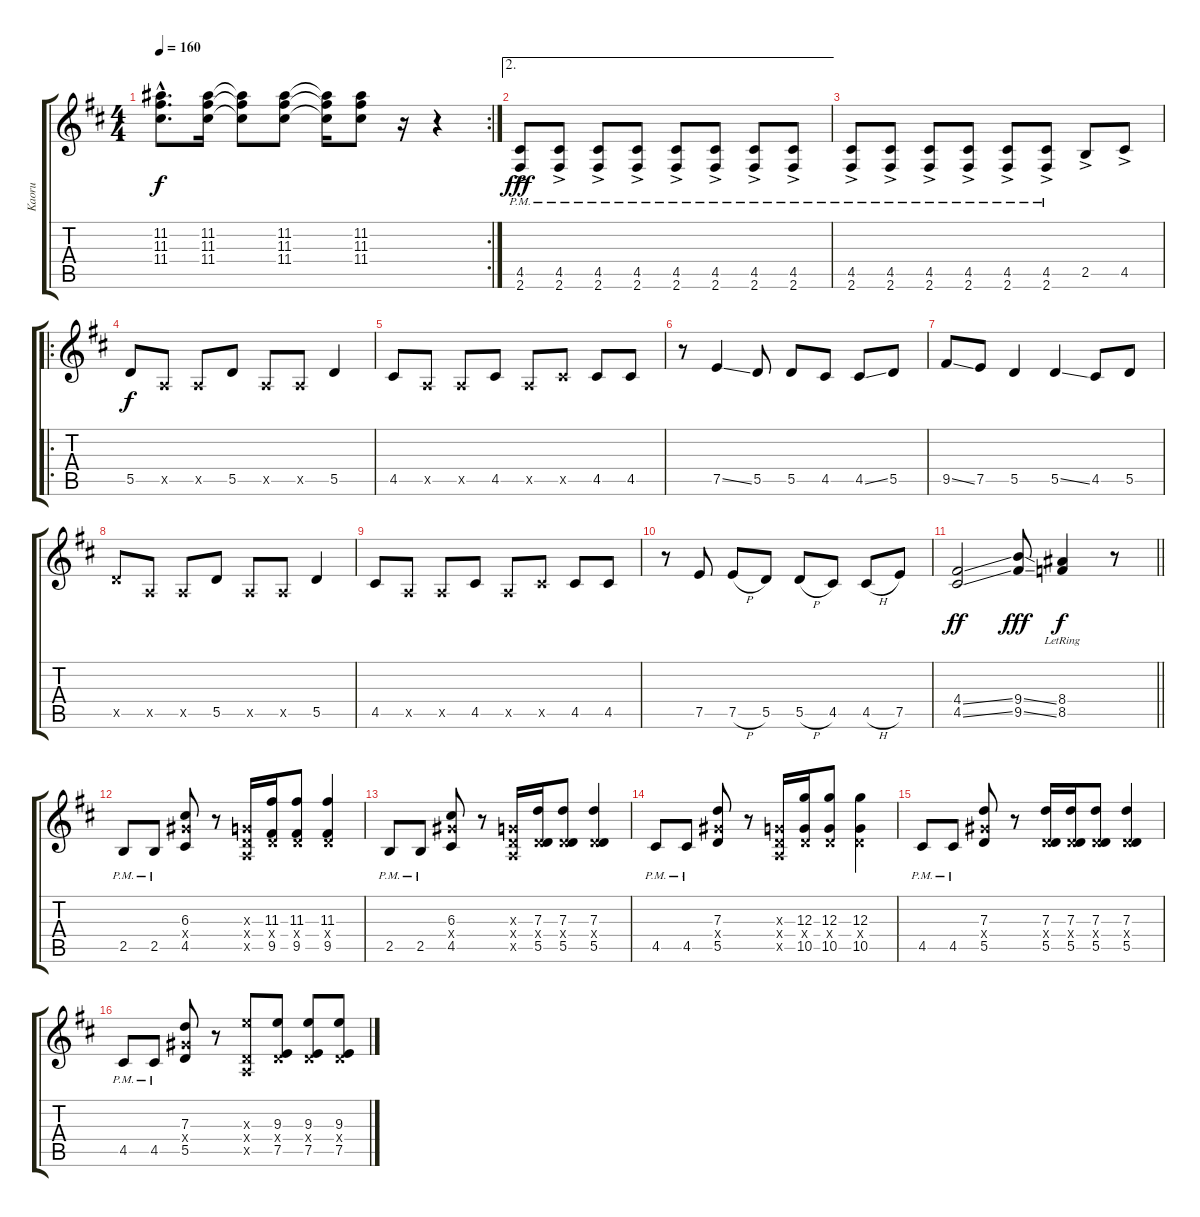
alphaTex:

\track ("Kaoru" "Kaoru") {instrument distortionguitar}
\staff {score tabs}
\tuning (E4 B3 G3 D3 A2 E2) {hide}
\rc 2
\ts (4 4)
\tempo 160
\clef g2
\ks d
(11.2{hac} 11.3{hac} 11.4{hac}).8{d dy f} (11.2 11.3 11.4).16 (11.2{t} 11.3{t} 11.4{t}).8 (11.2 11.3 11.4).8 (11.2{t} 11.3{t} 11.4{t}).16 (11.2 11.3 11.4).8 r.16 r.4 |
\ae 2
(4.5{ac pm} 2.6{ac pm}).8{dy fff} (4.5{ac pm} 2.6{ac pm}).8 (4.5{ac pm} 2.6{ac pm}).8 (4.5{ac pm} 2.6{ac pm}).8 (4.5{ac pm} 2.6{ac pm}).8 (4.5{ac pm} 2.6{ac pm}).8 (4.5{ac pm} 2.6{ac pm}).8 (4.5{ac pm} 2.6{ac pm}).8 |
(4.5{ac pm} 2.6{ac pm}).8 (4.5{ac pm} 2.6{ac pm}).8 (4.5{ac pm} 2.6{ac pm}).8 (4.5{ac pm} 2.6{ac pm}).8 (4.5{ac pm} 2.6{ac pm}).8 (4.5{ac pm} 2.6{ac pm}).8 2.5{ac}.8 4.5{ac}.8 |
\ro
5.5.8{dy f volume 16} 0.5{x}.8 0.5{x}.8 5.5.8 0.5{x}.8 0.5{x}.8 5.5.4 |
4.5.8 0.5{x}.8 0.5{x}.8 4.5.8 0.5{x}.8 4.5{x}.8 4.5.8 4.5.8 |
r.8 7.5{ss}.4 5.5.8 5.5.8 4.5.8 4.5{ss}.8 5.5.8 |
9.5{ss}.8 7.5.8 5.5.4 5.5{ss}.4 4.5.8 5.5.8 |
5.5{x}.8 0.5{x}.8 0.5{x}.8 5.5.8 0.5{x}.8 0.5{x}.8 5.5.4 |
4.5.8 0.5{x}.8 0.5{x}.8 4.5.8 0.5{x}.8 4.5{x}.8 4.5.8 4.5.8 |
r.8 7.5.8 7.5{h}.8 5.5.8 5.5{h}.8 4.5.8 4.5{h}.8 7.5.8 |
\barLineRight lightlight
(4.4{ss} 4.5{ss}).2{dy ff volume 16} (9.4{ss} 9.5{ss}).8{dy fff volume 16} (8.4{lr} 8.5).4{dy f} r.8 |
2.5{pm}.8 2.5{pm}.8 (6.3 6.4{x} 4.5).8 r.8 (0.3{x} 0.4{x} 0.5{x}).16 (11.3 0.4{x} 9.5).16 (11.3 0.4{x} 9.5).8 (11.3 0.4{x} 9.5).4 |
2.5{pm}.8 2.5{pm}.8 (6.3 6.4{x} 4.5).8 r.8 (0.3{x} 0.4{x} 0.5{x}).16 (7.3 0.4{x} 5.5).16 (7.3 0.4{x} 5.5).8 (7.3 0.4{x} 5.5).4 |
4.5{pm}.8 4.5{pm}.8 (7.3 6.4{x} 5.5).8 r.8 (0.3{x} 0.4{x} 0.5{x}).16 (12.3 0.4{x} 10.5).16 (12.3 0.4{x} 10.5).8 (12.3 0.4{x} 10.5).4 |
4.5{pm}.8 4.5{pm}.8 (7.3 6.4{x} 5.5).8 r.8 (7.3 0.4{x} 5.5).16 (7.3 0.4{x} 5.5).16 (7.3 0.4{x} 5.5).8 (7.3 0.4{x} 5.5).4 |
4.5{pm}.8 4.5{pm}.8 (7.3 6.4{x} 5.5).8 r.8 (9.3{x} 0.4{x} 0.5{x}).8 (9.3 0.4{x} 7.5).8 (9.3 0.4{x} 7.5).8 (9.3 0.4{x} 7.5).8
